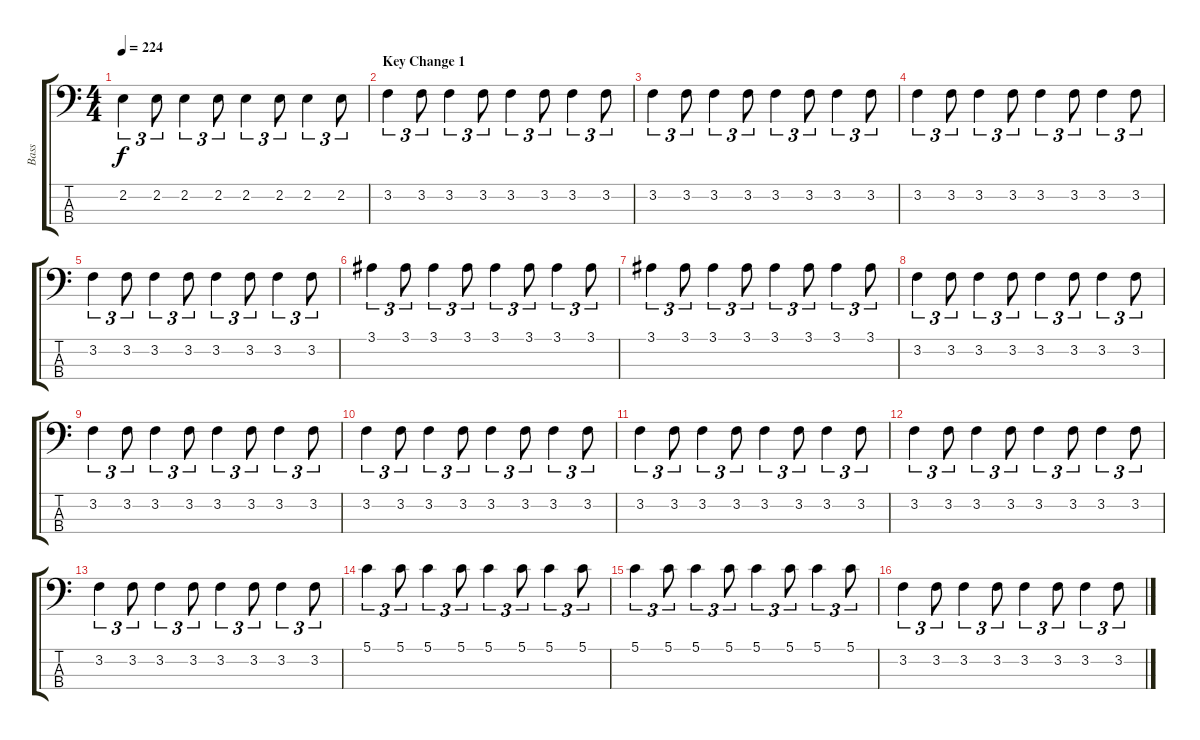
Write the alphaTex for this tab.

\track ("Bass" "Bass") {instrument electricbassfinger}
\staff {score tabs}
\tuning (G2 D2 A1 E1) {hide}
\ts (4 4)
\tempo 224
\clef f4
\ks c
2.2.4{tu (3 2) dy f} 2.2.8{tu (3 2)} 2.2.4{tu (3 2)} 2.2.8{tu (3 2)} 2.2.4{tu (3 2)} 2.2.8{tu (3 2)} 2.2.4{tu (3 2)} 2.2.8{tu (3 2)} |
\section ("" "Key Change 1")
3.2.4{tu (3 2)} 3.2.8{tu (3 2)} 3.2.4{tu (3 2)} 3.2.8{tu (3 2)} 3.2.4{tu (3 2)} 3.2.8{tu (3 2)} 3.2.4{tu (3 2)} 3.2.8{tu (3 2)} |
3.2.4{tu (3 2)} 3.2.8{tu (3 2)} 3.2.4{tu (3 2)} 3.2.8{tu (3 2)} 3.2.4{tu (3 2)} 3.2.8{tu (3 2)} 3.2.4{tu (3 2)} 3.2.8{tu (3 2)} |
3.2.4{tu (3 2)} 3.2.8{tu (3 2)} 3.2.4{tu (3 2)} 3.2.8{tu (3 2)} 3.2.4{tu (3 2)} 3.2.8{tu (3 2)} 3.2.4{tu (3 2)} 3.2.8{tu (3 2)} |
3.2.4{tu (3 2)} 3.2.8{tu (3 2)} 3.2.4{tu (3 2)} 3.2.8{tu (3 2)} 3.2.4{tu (3 2)} 3.2.8{tu (3 2)} 3.2.4{tu (3 2)} 3.2.8{tu (3 2)} |
3.1.4{tu (3 2)} 3.1.8{tu (3 2)} 3.1.4{tu (3 2)} 3.1.8{tu (3 2)} 3.1.4{tu (3 2)} 3.1.8{tu (3 2)} 3.1.4{tu (3 2)} 3.1.8{tu (3 2)} |
3.1.4{tu (3 2)} 3.1.8{tu (3 2)} 3.1.4{tu (3 2)} 3.1.8{tu (3 2)} 3.1.4{tu (3 2)} 3.1.8{tu (3 2)} 3.1.4{tu (3 2)} 3.1.8{tu (3 2)} |
3.2.4{tu (3 2)} 3.2.8{tu (3 2)} 3.2.4{tu (3 2)} 3.2.8{tu (3 2)} 3.2.4{tu (3 2)} 3.2.8{tu (3 2)} 3.2.4{tu (3 2)} 3.2.8{tu (3 2)} |
3.2.4{tu (3 2)} 3.2.8{tu (3 2)} 3.2.4{tu (3 2)} 3.2.8{tu (3 2)} 3.2.4{tu (3 2)} 3.2.8{tu (3 2)} 3.2.4{tu (3 2)} 3.2.8{tu (3 2)} |
3.2.4{tu (3 2)} 3.2.8{tu (3 2)} 3.2.4{tu (3 2)} 3.2.8{tu (3 2)} 3.2.4{tu (3 2)} 3.2.8{tu (3 2)} 3.2.4{tu (3 2)} 3.2.8{tu (3 2)} |
3.2.4{tu (3 2)} 3.2.8{tu (3 2)} 3.2.4{tu (3 2)} 3.2.8{tu (3 2)} 3.2.4{tu (3 2)} 3.2.8{tu (3 2)} 3.2.4{tu (3 2)} 3.2.8{tu (3 2)} |
3.2.4{tu (3 2)} 3.2.8{tu (3 2)} 3.2.4{tu (3 2)} 3.2.8{tu (3 2)} 3.2.4{tu (3 2)} 3.2.8{tu (3 2)} 3.2.4{tu (3 2)} 3.2.8{tu (3 2)} |
3.2.4{tu (3 2)} 3.2.8{tu (3 2)} 3.2.4{tu (3 2)} 3.2.8{tu (3 2)} 3.2.4{tu (3 2)} 3.2.8{tu (3 2)} 3.2.4{tu (3 2)} 3.2.8{tu (3 2)} |
5.1.4{tu (3 2)} 5.1.8{tu (3 2)} 5.1.4{tu (3 2)} 5.1.8{tu (3 2)} 5.1.4{tu (3 2)} 5.1.8{tu (3 2)} 5.1.4{tu (3 2)} 5.1.8{tu (3 2)} |
5.1.4{tu (3 2)} 5.1.8{tu (3 2)} 5.1.4{tu (3 2)} 5.1.8{tu (3 2)} 5.1.4{tu (3 2)} 5.1.8{tu (3 2)} 5.1.4{tu (3 2)} 5.1.8{tu (3 2)} |
3.2.4{tu (3 2)} 3.2.8{tu (3 2)} 3.2.4{tu (3 2)} 3.2.8{tu (3 2)} 3.2.4{tu (3 2)} 3.2.8{tu (3 2)} 3.2.4{tu (3 2)} 3.2.8{tu (3 2)}
